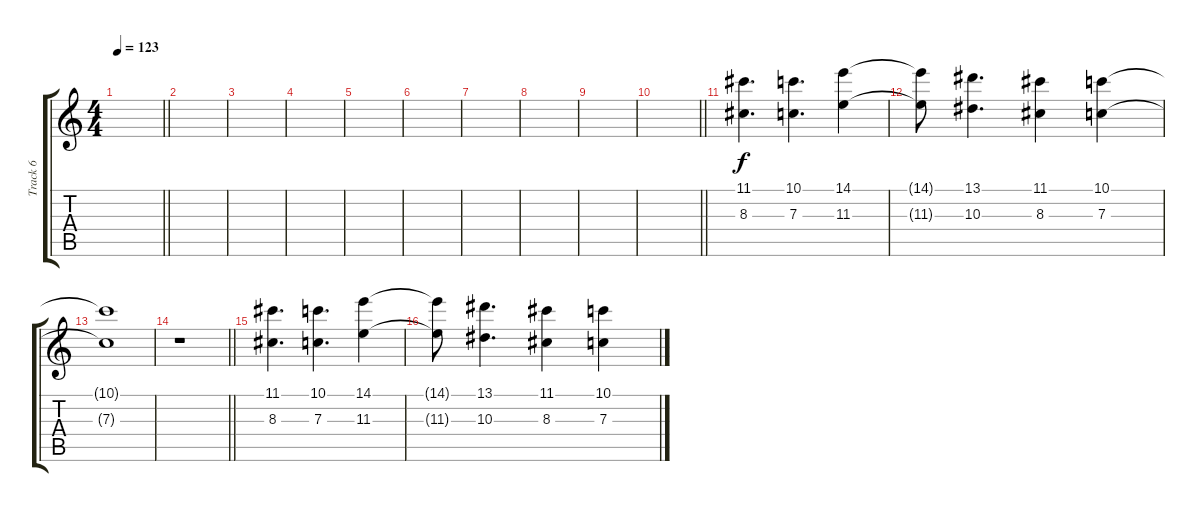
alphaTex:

\track ("Track 6" "Track 6") {instrument acousticguitarsteel}
\staff {score tabs}
\tuning (D4 A3 F3 C3 G2 C2) {hide}
\ts (4 4)
\tempo 123
\clef g2
\barLineRight lightlight
\ks c
|
|
|
|
|
|
|
|
|
\barLineRight lightlight
|
(11.1 8.3).4{d volume 10 balance 8 instrument acousticgrandpiano} (10.1 7.3).4{d} (14.1 11.3).4 |
(14.1{t} 11.3{t}).8 (13.1 10.3).4{d} (11.1 8.3).4 (10.1 7.3).4 |
(10.1{t} 7.3{t}).1{volume 4} |
\barLineRight lightlight
r.1{volume 13} |
(11.1 8.3).4{d volume 10 balance 8 instrument acousticgrandpiano} (10.1 7.3).4{d} (14.1 11.3).4 |
(14.1{t} 11.3{t}).8 (13.1 10.3).4{d} (11.1 8.3).4 (10.1 7.3).4
